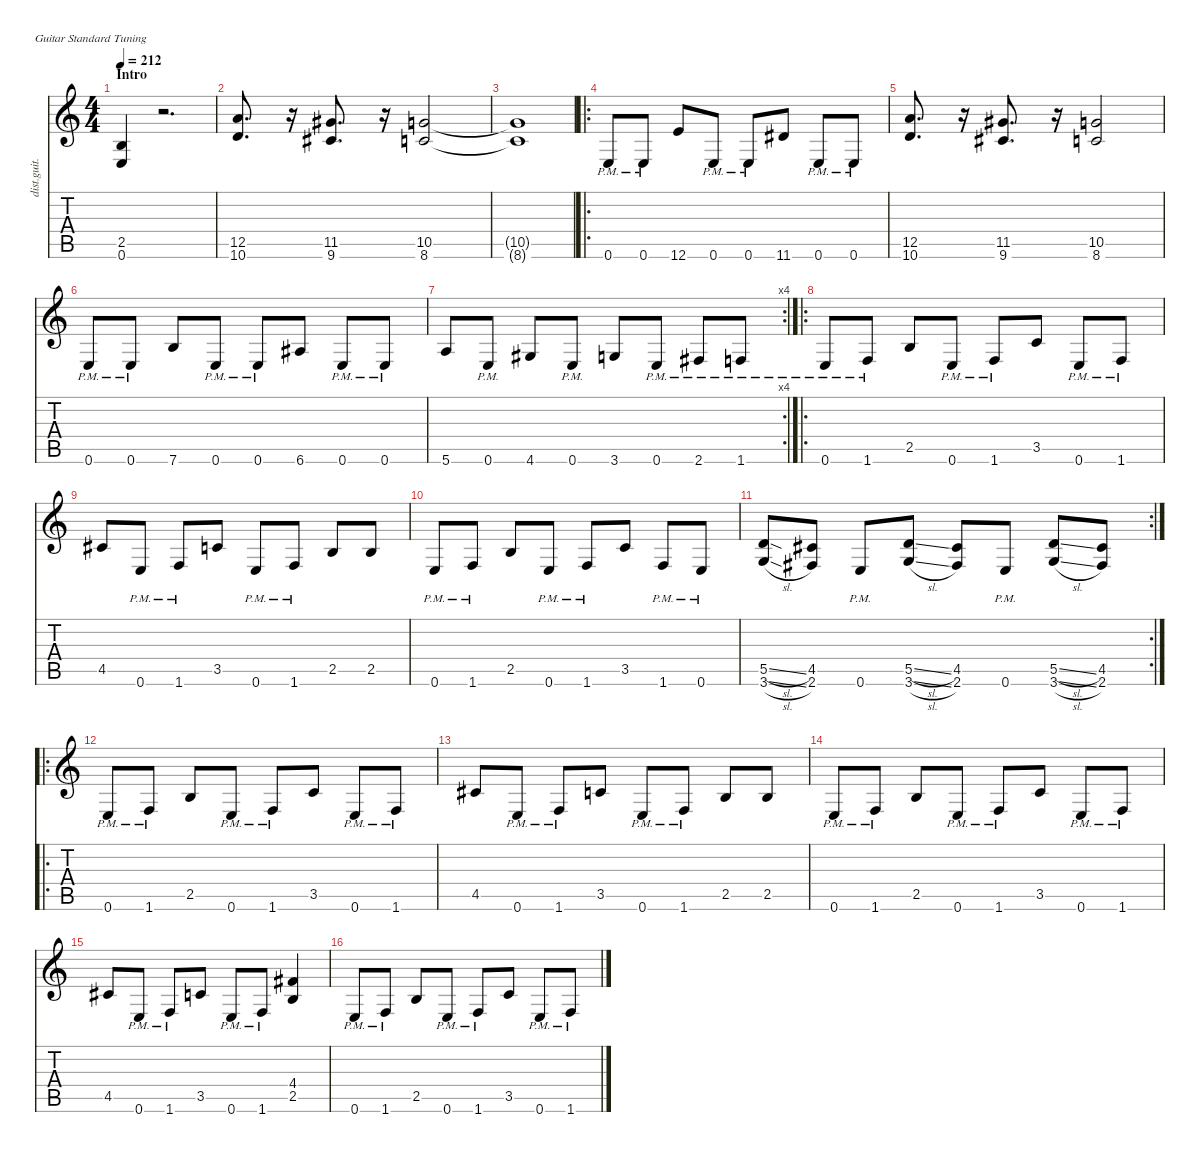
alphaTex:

\defaultSystemsLayout 4
\hideDynamics
\bracketExtendMode nobrackets
\track ("Rhythm Guitar (James)" "dist.guit.") {instrument distortionguitar}
\staff {score tabs}
\tuning (E4 B3 G3 D3 A2 E2)
\ts (4 4)
\beaming (8 2 2 2 2)
\section ("" "Intro")
\tempo 212
\clef g2
\ks c
(2.5 0.6).4{dy mf instrument distortionguitar beam Up} r.2{d beam Down} |
(12.5 10.6).8{d beam Up} r.16{beam Down} (11.5{acc #} 9.6{acc #}).8{d beam Up} r.16{beam Down} (10.5 8.6).2{beam Up} |
(10.5{t} 8.6{t}).1{beam Up} |
\ro
0.6{pm}.8{beam Up} 0.6{pm}.8{beam Up} 12.6.8{beam Up} 0.6{pm}.8{beam Up} 0.6{pm}.8{beam Up} 11.6{acc #}.8{beam Up} 0.6{pm}.8{beam Up} 0.6{pm}.8{beam Up} |
(12.5 10.6).8{d beam Up} r.16{beam Down} (11.5{acc #} 9.6{acc #}).8{d beam Up} r.16{beam Down} (10.5 8.6).2{beam Up} |
0.6{pm}.8{beam Up} 0.6{pm}.8{beam Up} 7.6.8{beam Up} 0.6{pm}.8{beam Up} 0.6{pm}.8{beam Up} 6.6{acc #}.8{beam Up} 0.6{pm}.8{beam Up} 0.6{pm}.8{beam Up} |
\rc 4
5.6.8{beam Up} 0.6{pm}.8{beam Up} 4.6{acc #}.8{beam Up} 0.6{pm}.8{beam Up} 3.6.8{beam Up} 0.6{pm}.8{beam Up} 2.6{pm acc #}.8{beam Up} 1.6{pm}.8{beam Up} |
\ro
0.6{pm}.8{beam Up} 1.6{pm}.8{beam Up} 2.5.8{beam Up} 0.6{pm}.8{beam Up} 1.6{pm}.8{beam Up} 3.5.8{beam Up} 0.6{pm}.8{beam Up} 1.6{pm}.8{beam Up} |
4.5{acc #}.8{beam Up} 0.6{pm}.8{beam Up} 1.6{pm}.8{beam Up} 3.5.8{beam Up} 0.6{pm}.8{beam Up} 1.6{pm}.8{beam Up} 2.5.8{beam Up} 2.5.8{beam Up} |
0.6{pm}.8{beam Up} 1.6{pm}.8{beam Up} 2.5.8{beam Up} 0.6{pm}.8{beam Up} 1.6{pm}.8{beam Up} 3.5.8{beam Up} 1.6{pm}.8{beam Up} 0.6{pm}.8{beam Up} |
\rc 2
(5.5{sl} 3.6{sl}).8{beam Up} (4.5{acc #} 2.6{acc #}).8{beam Up} 0.6{pm}.8{beam Up} (5.5{sl} 3.6{sl}).8{beam Up} (4.5{acc #} 2.6{acc #}).8{beam Up} 0.6{pm}.8{beam Up} (5.5{sl} 3.6{sl}).8{beam Up} (4.5{acc #} 2.6{acc #}).8{beam Up} |
\ro
0.6{pm}.8{beam Up} 1.6{pm}.8{beam Up} 2.5.8{beam Up} 0.6{pm}.8{beam Up} 1.6{pm}.8{beam Up} 3.5.8{beam Up} 0.6{pm}.8{beam Up} 1.6{pm}.8{beam Up} |
4.5{acc #}.8{beam Up} 0.6{pm}.8{beam Up} 1.6{pm}.8{beam Up} 3.5.8{beam Up} 0.6{pm}.8{beam Up} 1.6{pm}.8{beam Up} 2.5.8{beam Up} 2.5.8{beam Up} |
0.6{pm}.8{beam Up} 1.6{pm}.8{beam Up} 2.5.8{beam Up} 0.6{pm}.8{beam Up} 1.6{pm}.8{beam Up} 3.5.8{beam Up} 0.6{pm}.8{beam Up} 1.6{pm}.8{beam Up} |
4.5{acc #}.8{beam Up} 0.6{pm}.8{beam Up} 1.6{pm}.8{beam Up} 3.5.8{beam Up} 0.6{pm}.8{beam Up} 1.6{pm}.8{beam Up} (4.4{acc #} 2.5).4{beam Up} |
0.6{pm}.8{beam Up} 1.6{pm}.8{beam Up} 2.5.8{beam Up} 0.6{pm}.8{beam Up} 1.6{pm}.8{beam Up} 3.5.8{beam Up} 0.6{pm}.8{beam Up} 1.6{pm}.8{beam Up}
